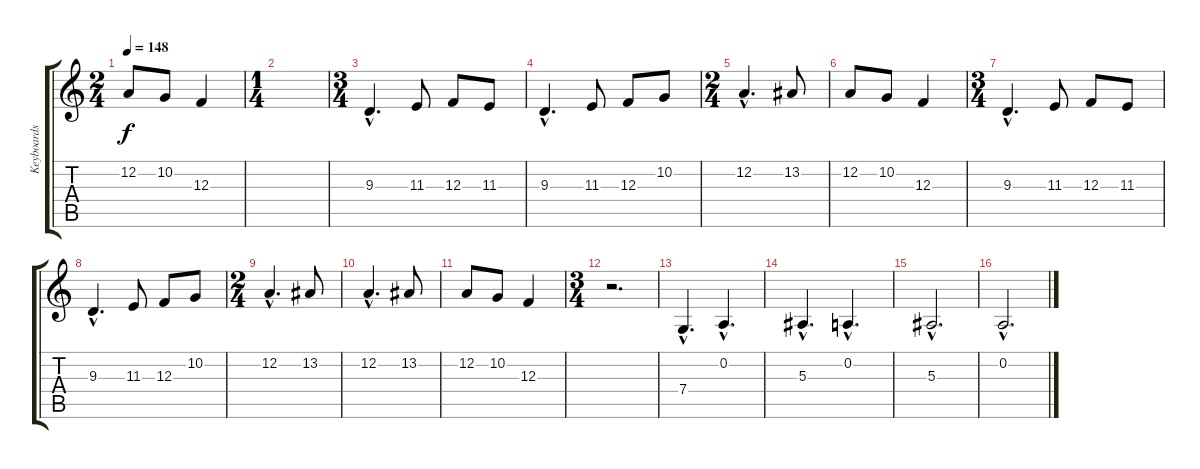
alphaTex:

\track ("Keyboards" "Keyboards") {instrument acousticgrandpiano}
\staff {score tabs}
\tuning (D4 A3 F3 C3 G2 C2) {hide}
\ts (2 4)
\tempo 148
\clef g2
\ks c
12.2.8{dy f} 10.2.8 12.3.4 |
\ts (1 4)
|
\ts (3 4)
9.3{hac}.4{d} 11.3.8 12.3.8 11.3.8 |
9.3{hac}.4{d} 11.3.8 12.3.8 10.2.8 |
\ts (2 4)
12.2{hac}.4{d} 13.2.8 |
12.2.8 10.2.8 12.3.4 |
\ts (3 4)
9.3{hac}.4{d} 11.3.8 12.3.8 11.3.8 |
9.3{hac}.4{d} 11.3.8 12.3.8 10.2.8 |
\ts (2 4)
12.2{hac}.4{d} 13.2.8 |
12.2{hac}.4{d} 13.2.8 |
12.2.8 10.2.8 12.3.4 |
\ts (3 4)
r.2{d} |
7.4{hac}.4{d} 0.2{hac}.4{d} |
5.3{hac}.4{d} 0.2{hac}.4{d} |
5.3{hac}.2{d} |
0.2{hac}.2{d}
